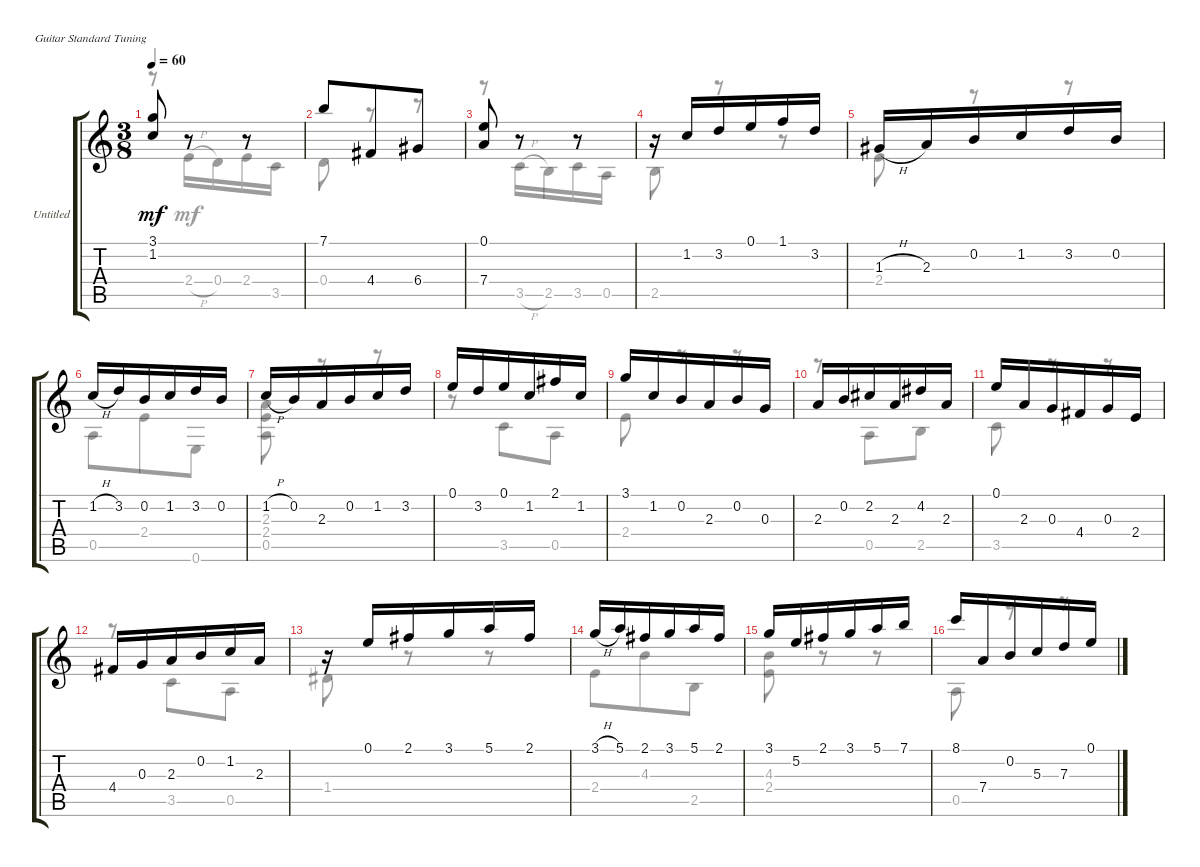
\bracketExtendMode groupsimilarinstruments
\firstSystemTrackNameOrientation horizontal
\otherSystemsTrackNameOrientation horizontal
\track ("Untitled" "Untitled") {instrument acousticguitarnylon}
\staff {score tabs}
\tuning (E4 B3 G3 D3 A2 E2)
\voice
\ts (3 8)
\tempo 60
\clef g2
\ks aminor
(3.1 1.2).8{dy mf} r.8 r.8 |
7.1.8 4.4.8 6.4.8 |
(0.1 7.4).8 r.8 r.8 |
r.16 1.2.16 3.2.16 0.1.16 1.1.16 3.2.16 |
1.3{h}.16 2.3.16 0.2.16 1.2.16 3.2.16 0.2.16 |
1.2{h}.16 3.2.16 0.2.16 1.2.16 3.2.16 0.2.16 |
1.2{h}.16 0.2.16 2.3.16 0.2.16 1.2.16 3.2.16 |
0.1.16 3.2.16 0.1.16 1.2.16 2.1.16 1.2.16 |
3.1.16 1.2.16 0.2.16 2.3.16 0.2.16 0.3.16 |
2.3.16 0.2.16 2.2.16 2.3.16 4.2.16 2.3.16 |
0.1.16 2.3.16 0.3.16 4.4.16 0.3.16 2.4.16 |
4.4.16 0.3.16 2.3.16 0.2.16 1.2.16 2.3.16 |
r.16 0.1.16 2.1.16 3.1.16 5.1.16 2.1.16 |
3.1{h}.16 5.1.16 2.1.16 3.1.16 5.1.16 2.1.16 |
3.1.16 5.2.16 2.1.16 3.1.16 5.1.16 7.1.16 |
8.1.16 7.4.16 0.2.16 5.3.16 7.3.16 0.1.16
\voice
\clef g2
\ottava regular
\simile none
\ks aminor
r.8{dy mf} 2.4{h}.16 0.4.16 2.4.16 3.5.16 |
0.4.8 r.8 r.8 |
r.8 3.5{h}.16 2.5.16 3.5.16 0.5.16 |
2.5.8 r.8 r.8 |
2.4.8 r.8 r.8 |
0.5.8 2.4.8 0.6.8 |
(2.3 2.4 0.5).8 r.8 r.8 |
r.8 3.5.8 0.5.8 |
2.4.8 r.8 r.8 |
r.8 0.5.8 2.5.8 |
3.5.8 r.8 r.8 |
r.8 3.5.8 0.5.8 |
1.4.8 r.8 r.8 |
2.4.8 4.3.8 2.5.8 |
(4.3 2.4).8 r.8 r.8 |
0.5.8 r.8 r.8
